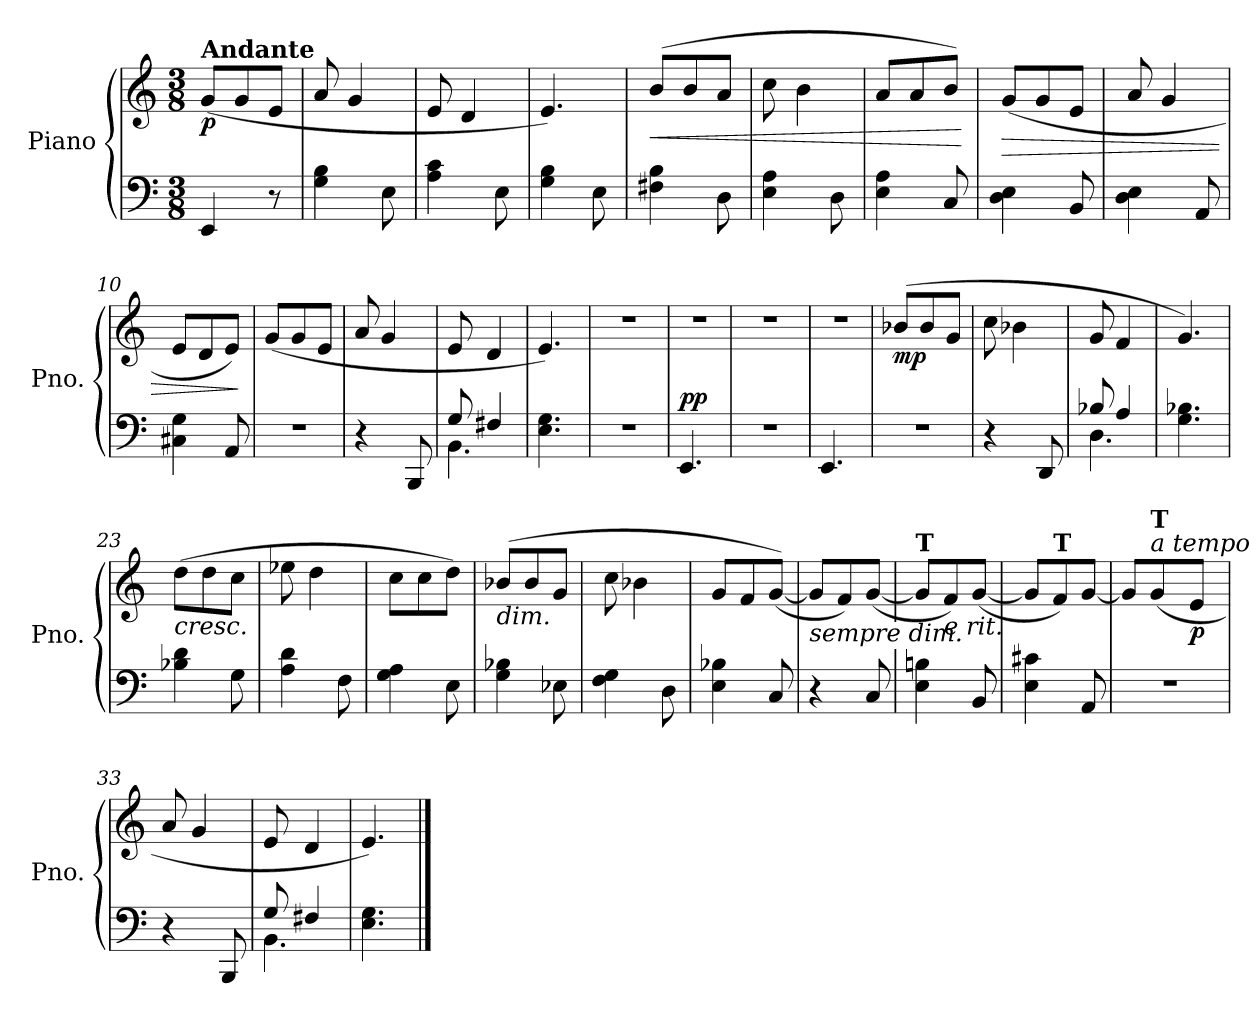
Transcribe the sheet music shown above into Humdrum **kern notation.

**kern	**kern	**dynam
*part1	*part1	*part1
*staff2	*staff1	*staff1/2
*I"Piano	*	*
*I'Pno.	*	*
*clefF4	*clefG2	*
*k[]	*k[]	*
*M3/8	*M3/8	*
=1	=1	=1
!	!LO:TX:a:B:t=Andante	!
!	!	!LO:DY:b
4EE/	(<8g/L	p
.	8g/	.
8r	8e/J	.
=2	=2	=2
4G\<< 4B\<<	8a/	.
.	4g/	.
8E\	.	.
=3	=3	=3
4A\<< 4c\<<	8e/	.
.	4d/	.
8E\	.	.
=4	=4	=4
4G\ 4B\	4.e/)	.
8E\	.	.
=5	=5	=5
!	!	!LO:HP:b
4F#X\<< 4B\<<	(>8b/L	<
.	8b/	.
8D\	8a/J	.
=6	=6	=6
4E\<< 4A\<<	8cc\	.
.	4b\	.
8D\	.	.
=7	=7	=7
4E\ 4A\	8a/L	.
.	8a/	.
8C/	8b/J)	.
.	.	[
=8	=8	=8
!	!	!LO:HP:b
4D\<< 4E\<<	(<8g/L	>
.	8g/	.
8BB/	8e/J	.
!!LO:LB:g=z
=9	=9	=9
4D\ 4E\	8a/	.
.	4g/	.
8AA/	.	.
=10	=10	=10
4C#X\ 4G\	8e/L	.
.	8d/	.
8AA/	8e/J)	.
.	.	]
=11	=11	=11
!	!	!LO:DY:b
!	!	!LO:DY:n=1:b
4.r	(<8g/L	other-dynamics p
.	8g/	.
.	8e/J	.
=12	=12	=12
4r	8a/	.
.	4g/	.
8BBB</	.	.
=13	=13	=13
*^	*	*
8G/	4.BB<\	8e/	.
4F#X/	.	4d/	.
*v	*v	*	*
=14	=14	=14
4.E\<< 4.G\<<	4.e/)	.
=15	=15	=15
4.r	4.r	.
=16	=16	=16
!	!	!LO:DY:a=2
4.EE</	4.r	pp
=17	=17	=17
4.r	4.r	.
!!LO:LB:g=z
=18	=18	=18
4.EE</	4.r	.
=19	=19	=19
!	!	!LO:DY:b
4.r	(>8b-X/L	mp
.	8b-/	.
.	8g/J	.
=20	=20	=20
4r	8cc\	.
.	4b-X\	.
8DD</	.	.
=21	=21	=21
*^	*	*
8B-X/	4.D<\	8g/	.
4A/	.	4f/	.
*v	*v	*	*
=22	=22	=22
4.G\ 4.B-X\	4.g/)	.
=23	=23	=23
!	!LO:TX:b:i:t=cresc.	!
4B-X\<< 4d\<<	(>8dd\L	.
.	8dd\	.
8G\	8cc\J	.
=24	=24	=24
4A\<< 4d\<<	8ee-X\	.
.	4dd\	.
8F\	.	.
=25	=25	=25
4G\<< 4A\<<	8cc\L	.
.	8cc\	.
8E\	8dd\J)	.
=26	=26	=26
!	!LO:TX:b:i:t=dim.	!
4G\<< 4B-X\<<	(>8b-X/L	.
.	8b-/	.
8E-X\	8g/J	.
!!LO:LB:g=z
=27	=27	=27
4F\<< 4G\<<	8cc\	.
.	4b-X\	.
8D\	.	.
=28	=28	=28
4E\<< 4B-X\<<	8g/L	.
.	8f/	.
8C/	(<[8g/J)	.
=29	=29	=29
!	!LO:TX:b:i:t=sempre dim.	!
4r	8g/L]	.
.	8f/)	.
8C</	(<[8g/J	.
=30	=30	=30
!	!LO:TX:a:B:t=T	!
4E\<< 4Bn\<<	8g/L]	.
!	!LO:TX:b:i:t=e rit.	!
.	8f/)	.
8BB/	(<[8g/J	.
=31	=31	=31
4E\<< 4c#X\<<	8g/L]	.
!	!LO:TX:a:B:t=T	!
.	8f/)	.
8AA/	[8g/J	.
=32	=32	=32
4.r	8g/L]	.
!	!LO:TX:a:i:t=a tempo	!
!	!LO:TX:a:B:t=T	!
.	(<8g/	.
!	!	!LO:DY:b
.	8e/J	p
=33	=33	=33
4r	8a/	.
.	4g/	.
8BBB</	.	.
=34	=34	=34
*^	*	*
8G/	4.BB<\	8e/	.
4F#X/	.	4d/	.
*v	*v	*	*
=35	=35	=35
4.E\ 4.G\	4.e/)	.
==	==	==
*-	*-	*-
